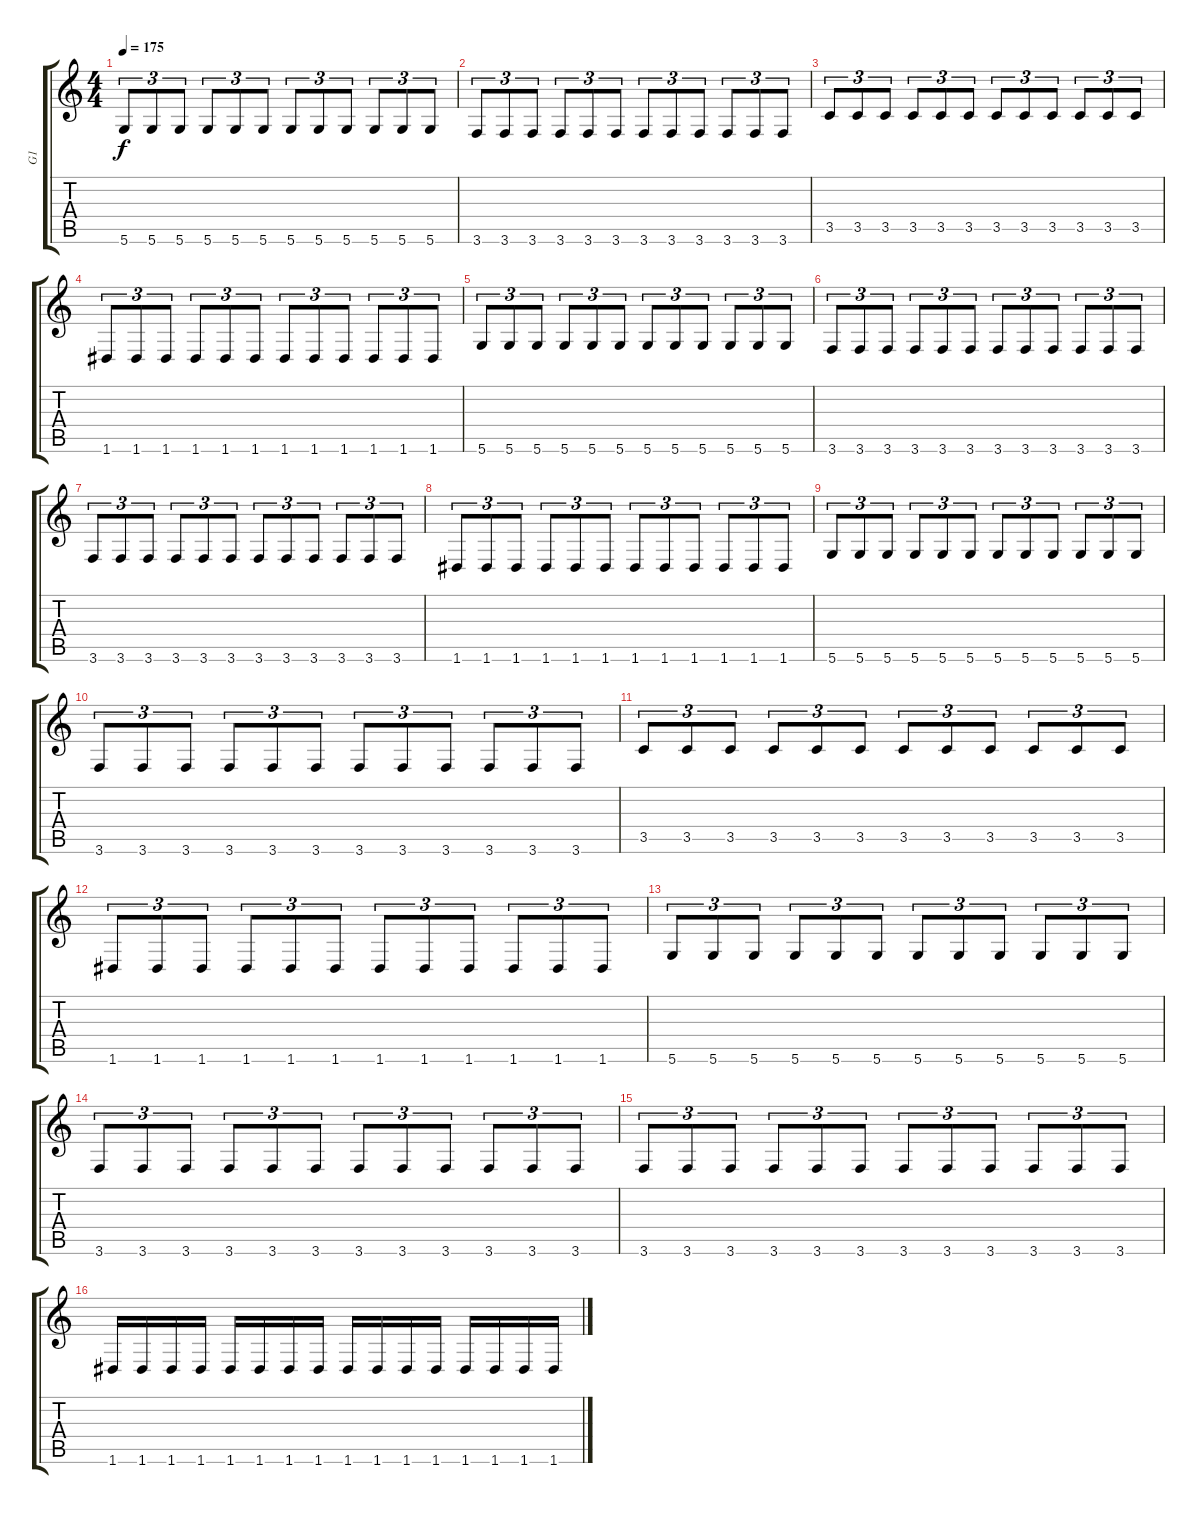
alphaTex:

\track ("G1" "G1") {instrument distortionguitar}
\staff {score tabs}
\tuning (E4 B3 G3 D3 A2 D2) {hide}
\ts (4 4)
\tempo 175
\clef g2
\ks c
5.6.8{tu (3 2) dy f} 5.6.8{tu (3 2)} 5.6.8{tu (3 2)} 5.6.8{tu (3 2)} 5.6.8{tu (3 2)} 5.6.8{tu (3 2)} 5.6.8{tu (3 2)} 5.6.8{tu (3 2)} 5.6.8{tu (3 2)} 5.6.8{tu (3 2)} 5.6.8{tu (3 2)} 5.6.8{tu (3 2)} |
3.6.8{tu (3 2)} 3.6.8{tu (3 2)} 3.6.8{tu (3 2)} 3.6.8{tu (3 2)} 3.6.8{tu (3 2)} 3.6.8{tu (3 2)} 3.6.8{tu (3 2)} 3.6.8{tu (3 2)} 3.6.8{tu (3 2)} 3.6.8{tu (3 2)} 3.6.8{tu (3 2)} 3.6.8{tu (3 2)} |
3.5.8{tu (3 2)} 3.5.8{tu (3 2)} 3.5.8{tu (3 2)} 3.5.8{tu (3 2)} 3.5.8{tu (3 2)} 3.5.8{tu (3 2)} 3.5.8{tu (3 2)} 3.5.8{tu (3 2)} 3.5.8{tu (3 2)} 3.5.8{tu (3 2)} 3.5.8{tu (3 2)} 3.5.8{tu (3 2)} |
1.6.8{tu (3 2)} 1.6.8{tu (3 2)} 1.6.8{tu (3 2)} 1.6.8{tu (3 2)} 1.6.8{tu (3 2)} 1.6.8{tu (3 2)} 1.6.8{tu (3 2)} 1.6.8{tu (3 2)} 1.6.8{tu (3 2)} 1.6.8{tu (3 2)} 1.6.8{tu (3 2)} 1.6.8{tu (3 2)} |
5.6.8{tu (3 2)} 5.6.8{tu (3 2)} 5.6.8{tu (3 2)} 5.6.8{tu (3 2)} 5.6.8{tu (3 2)} 5.6.8{tu (3 2)} 5.6.8{tu (3 2)} 5.6.8{tu (3 2)} 5.6.8{tu (3 2)} 5.6.8{tu (3 2)} 5.6.8{tu (3 2)} 5.6.8{tu (3 2)} |
3.6.8{tu (3 2)} 3.6.8{tu (3 2)} 3.6.8{tu (3 2)} 3.6.8{tu (3 2)} 3.6.8{tu (3 2)} 3.6.8{tu (3 2)} 3.6.8{tu (3 2)} 3.6.8{tu (3 2)} 3.6.8{tu (3 2)} 3.6.8{tu (3 2)} 3.6.8{tu (3 2)} 3.6.8{tu (3 2)} |
3.6.8{tu (3 2)} 3.6.8{tu (3 2)} 3.6.8{tu (3 2)} 3.6.8{tu (3 2)} 3.6.8{tu (3 2)} 3.6.8{tu (3 2)} 3.6.8{tu (3 2)} 3.6.8{tu (3 2)} 3.6.8{tu (3 2)} 3.6.8{tu (3 2)} 3.6.8{tu (3 2)} 3.6.8{tu (3 2)} |
1.6.8{tu (3 2)} 1.6.8{tu (3 2)} 1.6.8{tu (3 2)} 1.6.8{tu (3 2)} 1.6.8{tu (3 2)} 1.6.8{tu (3 2)} 1.6.8{tu (3 2)} 1.6.8{tu (3 2)} 1.6.8{tu (3 2)} 1.6.8{tu (3 2)} 1.6.8{tu (3 2)} 1.6.8{tu (3 2)} |
5.6.8{tu (3 2)} 5.6.8{tu (3 2)} 5.6.8{tu (3 2)} 5.6.8{tu (3 2)} 5.6.8{tu (3 2)} 5.6.8{tu (3 2)} 5.6.8{tu (3 2)} 5.6.8{tu (3 2)} 5.6.8{tu (3 2)} 5.6.8{tu (3 2)} 5.6.8{tu (3 2)} 5.6.8{tu (3 2)} |
3.6.8{tu (3 2)} 3.6.8{tu (3 2)} 3.6.8{tu (3 2)} 3.6.8{tu (3 2)} 3.6.8{tu (3 2)} 3.6.8{tu (3 2)} 3.6.8{tu (3 2)} 3.6.8{tu (3 2)} 3.6.8{tu (3 2)} 3.6.8{tu (3 2)} 3.6.8{tu (3 2)} 3.6.8{tu (3 2)} |
3.5.8{tu (3 2)} 3.5.8{tu (3 2)} 3.5.8{tu (3 2)} 3.5.8{tu (3 2)} 3.5.8{tu (3 2)} 3.5.8{tu (3 2)} 3.5.8{tu (3 2)} 3.5.8{tu (3 2)} 3.5.8{tu (3 2)} 3.5.8{tu (3 2)} 3.5.8{tu (3 2)} 3.5.8{tu (3 2)} |
1.6.8{tu (3 2)} 1.6.8{tu (3 2)} 1.6.8{tu (3 2)} 1.6.8{tu (3 2)} 1.6.8{tu (3 2)} 1.6.8{tu (3 2)} 1.6.8{tu (3 2)} 1.6.8{tu (3 2)} 1.6.8{tu (3 2)} 1.6.8{tu (3 2)} 1.6.8{tu (3 2)} 1.6.8{tu (3 2)} |
5.6.8{tu (3 2)} 5.6.8{tu (3 2)} 5.6.8{tu (3 2)} 5.6.8{tu (3 2)} 5.6.8{tu (3 2)} 5.6.8{tu (3 2)} 5.6.8{tu (3 2)} 5.6.8{tu (3 2)} 5.6.8{tu (3 2)} 5.6.8{tu (3 2)} 5.6.8{tu (3 2)} 5.6.8{tu (3 2)} |
3.6.8{tu (3 2)} 3.6.8{tu (3 2)} 3.6.8{tu (3 2)} 3.6.8{tu (3 2)} 3.6.8{tu (3 2)} 3.6.8{tu (3 2)} 3.6.8{tu (3 2)} 3.6.8{tu (3 2)} 3.6.8{tu (3 2)} 3.6.8{tu (3 2)} 3.6.8{tu (3 2)} 3.6.8{tu (3 2)} |
3.6.8{tu (3 2)} 3.6.8{tu (3 2)} 3.6.8{tu (3 2)} 3.6.8{tu (3 2)} 3.6.8{tu (3 2)} 3.6.8{tu (3 2)} 3.6.8{tu (3 2)} 3.6.8{tu (3 2)} 3.6.8{tu (3 2)} 3.6.8{tu (3 2)} 3.6.8{tu (3 2)} 3.6.8{tu (3 2)} |
1.6.16 1.6.16 1.6.16 1.6.16 1.6.16 1.6.16 1.6.16 1.6.16 1.6.16 1.6.16 1.6.16 1.6.16 1.6.16 1.6.16 1.6.16 1.6.16
